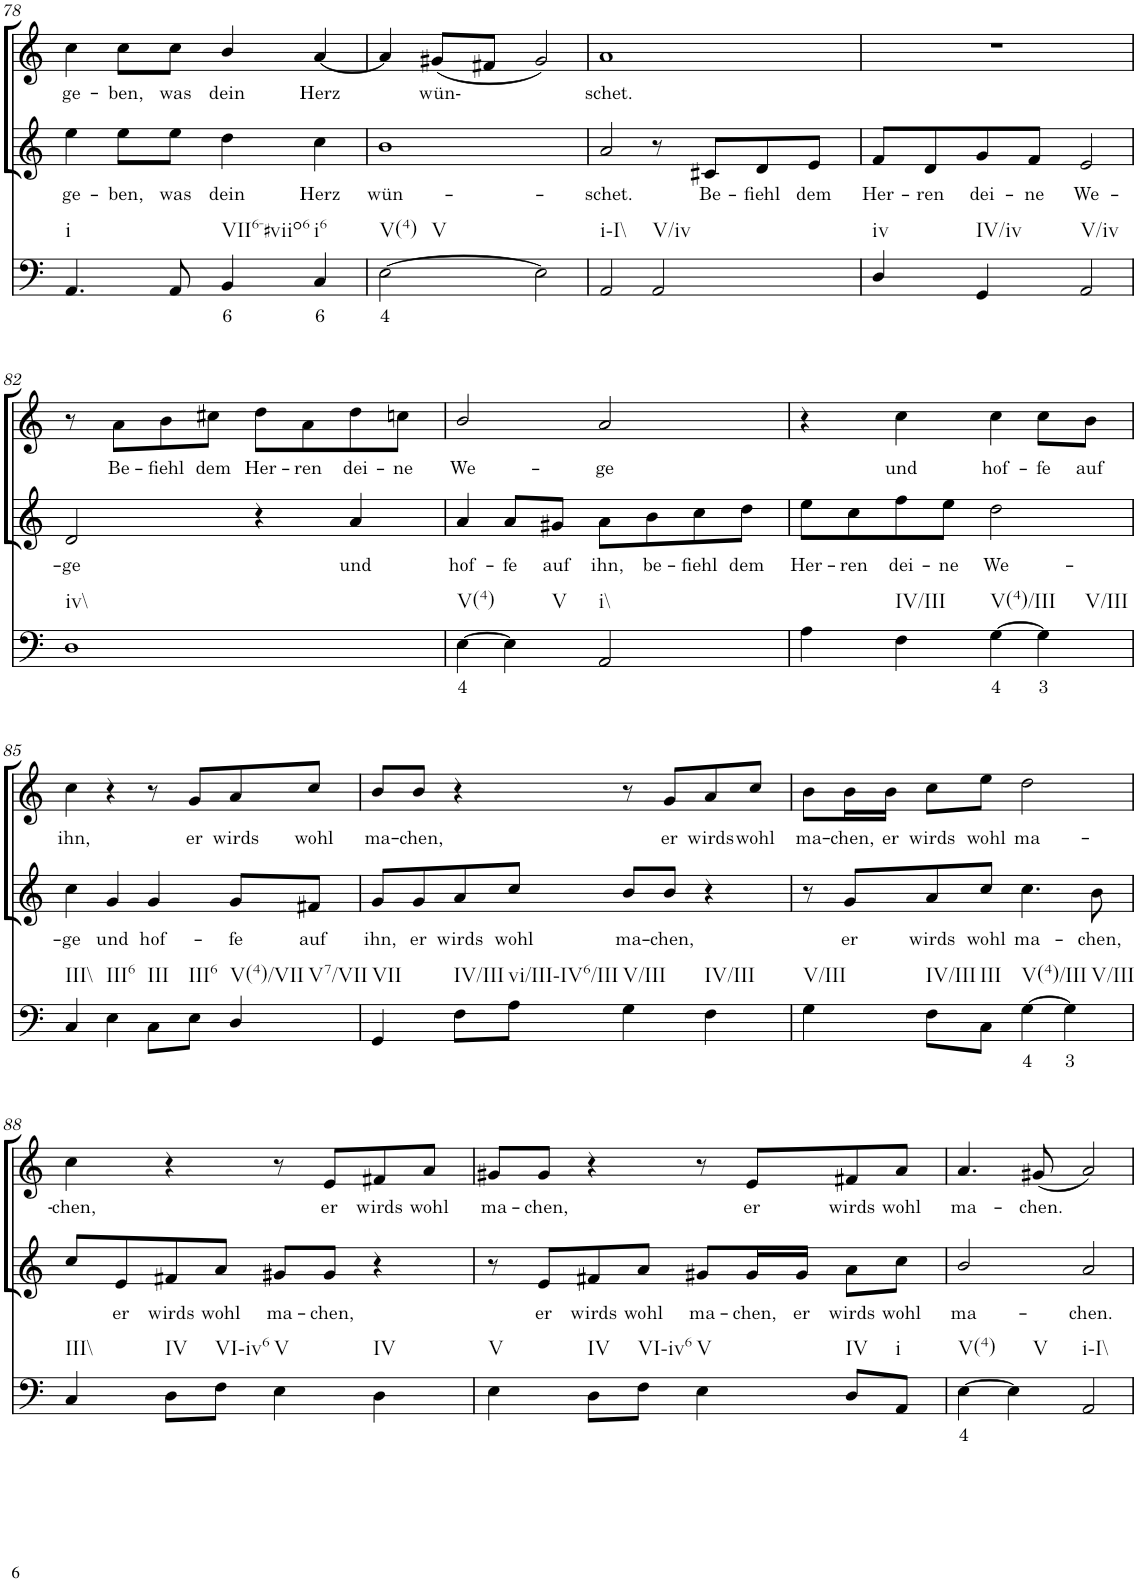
**kern	**text	**kern	**text	**kern	**text
*part3	*part3	*part2	*part2	*part1	*part1
*staff3	*staff3	*staff2	*staff2	*staff1	*staff1
*I"Continuo	*	*I"Soprano II	*	*I"Soprano I	*
!!LO:PB:g=z
*clefF4	*	*clefG2	*	*clefG2	*
*k[]	*	*k[]	*	*k[]	*
*M4/4	*	*M4/4	*	*M4/4	*
=78	=78	=78	=78	=78	=78
!LO:TX:b:t=i	!	!	!	!	!
!	!	!	!LO:LY:b	!	!LO:LY:b
4.AA/	.	4ee\	ge-	4cc\	ge-
!	!	!	!LO:LY:b	!	!LO:LY:b
.	.	8ee\L	ben,	8cc\L	ben,
!	!	!	!LO:LY:b	!	!LO:LY:b
8AA/	.	8ee\J	was	8cc\J	was
!LO:TX:b:t=VII6-#viio6	!	!	!	!	!
!	!LO:LY:b	!	!LO:LY:b	!	!LO:LY:b
4BB/	6	4dd\	dein	4b/	dein
!LO:TX:b:t=i6	!	!	!	!	!
!	!LO:LY:b	!	!LO:LY:b	!	!LO:LY:b
4C/	6	4cc\	Herz	[4a/	Herz
=79	=79	=79	=79	=79	=79
!LO:TX:b:t=V(4)	!	!	!	!	!
!LO:TX:b:t=V	!	!	!	!	!
!	!LO:LY:b	!	!LO:LY:b	!	!
[2E\	4	1b	wün-	4a/]	.
!	!	!	!	!	!LO:LY:b
.	.	.	.	(8g#X/L	wün-
.	.	.	.	8f#X/J	.
2E\]	.	.	.	2g#/)	.
=80	=80	=80	=80	=80	=80
!LO:TX:b:t=i\\-I\\	!	!	!	!	!
!	!	!	!LO:LY:b	!	!LO:LY:b
2AA/	.	2a/	schet.	1a	schet.
!LO:TX:b:t=V/iv	!	!	!	!	!
2AA/	.	8r	.	.	.
!	!	!	!LO:LY:b	!	!
.	.	8c#X/L	Be-	.	.
!	!	!	!LO:LY:b	!	!
.	.	8d/	fiehl	.	.
!	!	!	!LO:LY:b	!	!
.	.	8e/J	dem	.	.
=81	=81	=81	=81	=81	=81
!LO:TX:b:t=iv	!	!	!	!	!
!	!	!	!LO:LY:b	!	!
4D/	.	8f/L	Her-	1r	.
!	!	!	!LO:LY:b	!	!
.	.	8d/	ren	.	.
!LO:TX:b:t=IV/iv	!	!	!	!	!
!	!	!	!LO:LY:b	!	!
4GG/	.	8g/	dei-	.	.
!	!	!	!LO:LY:b	!	!
.	.	8f/J	ne	.	.
!LO:TX:b:t=V/iv	!	!	!	!	!
!	!	!	!LO:LY:b	!	!
2AA/	.	2e/	We-	.	.
!!LO:LB:g=z
=82	=82	=82	=82	=82	=82
!LO:TX:b:t=iv\\	!	!	!	!	!
!	!	!	!LO:LY:b	!	!
1D	.	2d/	ge	8r	.
!	!	!	!	!	!LO:LY:b
.	.	.	.	8a\L	Be-
!	!	!	!	!	!LO:LY:b
.	.	.	.	8b\	fiehl
!	!	!	!	!	!LO:LY:b
.	.	.	.	8cc#X\J	dem
!	!	!	!	!	!LO:LY:b
.	.	4r	.	8dd\L	Her-
!	!	!	!	!	!LO:LY:b
.	.	.	.	8a\	ren
!	!	!	!LO:LY:b	!	!LO:LY:b
.	.	4a/	und	8dd\	dei-
!	!	!	!	!	!LO:LY:b
.	.	.	.	8ccn\J	ne
=83	=83	=83	=83	=83	=83
!LO:TX:b:t=V(4)	!	!	!	!	!
!	!LO:LY:b	!	!LO:LY:b	!	!LO:LY:b
[4E\	4	4a/	hof-	2b/	We-
!LO:TX:b:t=V	!	!	!	!	!
!	!	!	!LO:LY:b	!	!
4E\]	.	8a/L	fe	.	.
!	!	!	!LO:LY:b	!	!
.	.	8g#X/J	auf	.	.
!LO:TX:b:t=i\\	!	!	!	!	!
!	!	!	!LO:LY:b	!	!LO:LY:b
2AA/	.	8a\L	ihn,	2a/	ge
!	!	!	!LO:LY:b	!	!
.	.	8b\	be-	.	.
!	!	!	!LO:LY:b	!	!
.	.	8cc\	fiehl	.	.
!	!	!	!LO:LY:b	!	!
.	.	8dd\J	dem	.	.
=84	=84	=84	=84	=84	=84
!	!	!	!LO:LY:b	!	!
4A\	.	8ee\L	Her-	4r	.
!	!	!	!LO:LY:b	!	!
.	.	8cc\	ren	.	.
!LO:TX:b:t=IV/III	!	!	!	!	!
!	!	!	!LO:LY:b	!	!LO:LY:b
4F\	.	8ff\	dei-	4cc\	und
!	!	!	!LO:LY:b	!	!
.	.	8ee\J	ne	.	.
!LO:TX:b:t=V(4)/III	!	!	!	!	!
!	!LO:LY:b	!	!LO:LY:b	!	!LO:LY:b
[4G\	4	2dd\	We-	4cc\	hof-
!LO:TX:b:t=V/III	!	!	!	!	!
!	!LO:LY:b	!	!	!	!LO:LY:b
4G\]	3	.	.	8cc\L	fe
!	!	!	!	!	!LO:LY:b
.	.	.	.	8b\J	auf
!!LO:LB:g=z
=85	=85	=85	=85	=85	=85
!LO:TX:b:t=III\\	!	!	!	!	!
!	!	!	!LO:LY:b	!	!LO:LY:b
4C/	.	4cc\	ge	4cc\	ihn,
!LO:TX:b:t=III6	!	!	!	!	!
!	!	!	!LO:LY:b	!	!
4E\	.	4g/	und	4r	.
!LO:TX:b:t=III	!	!	!	!	!
!	!	!	!LO:LY:b	!	!
8C\L	.	4g/	hof-	8r	.
!LO:TX:b:t=III6	!	!	!	!	!
!	!	!	!	!	!LO:LY:b
8E\J	.	.	.	8g/L	er
!LO:TX:b:t=V(4)/VII	!	!	!	!	!
!LO:TX:b:t=V7/VII	!	!	!	!	!
!	!	!	!LO:LY:b	!	!LO:LY:b
4D/	.	8g/L	fe	8a/	wirds
!	!	!	!LO:LY:b	!	!LO:LY:b
.	.	8f#X/J	auf	8cc/J	wohl
=86	=86	=86	=86	=86	=86
!LO:TX:b:t=VII	!	!	!	!	!
!	!	!	!LO:LY:b	!	!LO:LY:b
4GG/	.	8g/L	ihn,	8b/L	ma-
!	!	!	!LO:LY:b	!	!LO:LY:b
.	.	8g/	er	8b/J	chen,
!LO:TX:b:t=IV/III	!	!	!	!	!
!	!	!	!LO:LY:b	!	!
8F\L	.	8a/	wirds	4r	.
!LO:TX:b:t=vi/III-IV6/III	!	!	!	!	!
!	!	!	!LO:LY:b	!	!
8A\J	.	8cc/J	wohl	.	.
!LO:TX:b:t=V/III	!	!	!	!	!
!	!	!	!LO:LY:b	!	!
4G\	.	8b/L	ma-	8r	.
!	!	!	!LO:LY:b	!	!LO:LY:b
.	.	8b/J	chen,	8g/L	er
!LO:TX:b:t=IV/III	!	!	!	!	!
!	!	!	!	!	!LO:LY:b
4F\	.	4r	.	8a/	wirds
!	!	!	!	!	!LO:LY:b
.	.	.	.	8cc/J	wohl
=87	=87	=87	=87	=87	=87
!LO:TX:b:t=V/III	!	!	!	!	!
!	!	!	!	!	!LO:LY:b
4G\	.	8r	.	8b\L	ma-
!	!	!	!LO:LY:b	!	!LO:LY:b
.	.	8g/L	er	16b\L	chen,
!	!	!	!	!	!LO:LY:b
.	.	.	.	16b\JJ	er
!LO:TX:b:t=IV/III	!	!	!	!	!
!	!	!	!LO:LY:b	!	!LO:LY:b
8F\L	.	8a/	wirds	8cc\L	wirds
!LO:TX:b:t=III	!	!	!	!	!
!	!	!	!LO:LY:b	!	!LO:LY:b
8C\J	.	8cc/J	wohl	8ee\J	wohl
!LO:TX:b:t=V(4)/III	!	!	!	!	!
!	!LO:LY:b	!	!LO:LY:b	!	!LO:LY:b
[4G\	4	4.cc\	ma-	2dd\	ma-
!LO:TX:b:t=V/III	!	!	!	!	!
!	!LO:LY:b	!	!	!	!
4G\]	3	.	.	.	.
!	!	!	!LO:LY:b	!	!
.	.	8b\	chen,	.	.
!!LO:LB:g=z
=88	=88	=88	=88	=88	=88
!LO:TX:b:t=III\\	!	!	!	!	!
!	!	!	!	!	!LO:LY:b
4C/	.	8cc/L	.	4cc\	chen,
!	!	!	!LO:LY:b	!	!
.	.	8e/	er	.	.
!LO:TX:b:t=IV	!	!	!	!	!
!	!	!	!LO:LY:b	!	!
8D\L	.	8f#X/	wirds	4r	.
!LO:TX:b:t=VI-iv6	!	!	!	!	!
!	!	!	!LO:LY:b	!	!
8F\J	.	8a/J	wohl	.	.
!LO:TX:b:t=V	!	!	!	!	!
!	!	!	!LO:LY:b	!	!
4E\	.	8g#X/L	ma-	8r	.
!	!	!	!LO:LY:b	!	!LO:LY:b
.	.	8g#/J	chen,	8e/L	er
!LO:TX:b:t=IV	!	!	!	!	!
!	!	!	!	!	!LO:LY:b
4D\	.	4r	.	8f#X/	wirds
!	!	!	!	!	!LO:LY:b
.	.	.	.	8a/J	wohl
=89	=89	=89	=89	=89	=89
!LO:TX:b:t=V	!	!	!	!	!
!	!	!	!	!	!LO:LY:b
4E\	.	8r	.	8g#X/L	ma-
!	!	!	!LO:LY:b	!	!LO:LY:b
.	.	8e/L	er	8g#/J	chen,
!LO:TX:b:t=IV	!	!	!	!	!
!	!	!	!LO:LY:b	!	!
8D\L	.	8f#X/	wirds	4r	.
!LO:TX:b:t=VI-iv6	!	!	!	!	!
!	!	!	!LO:LY:b	!	!
8F\J	.	8a/J	wohl	.	.
!LO:TX:b:t=V	!	!	!	!	!
!	!	!	!LO:LY:b	!	!
4E\	.	8g#X/L	ma-	8r	.
!	!	!	!LO:LY:b	!	!LO:LY:b
.	.	16g#/L	chen,	8e/L	er
!	!	!	!LO:LY:b	!	!
.	.	16g#/JJ	er	.	.
!LO:TX:b:t=IV	!	!	!	!	!
!	!	!	!LO:LY:b	!	!LO:LY:b
8D/L	.	8a\L	wirds	8f#X/	wirds
!LO:TX:b:t=i	!	!	!	!	!
!	!	!	!LO:LY:b	!	!LO:LY:b
8AA/J	.	8cc\J	wohl	8a/J	wohl
=90	=90	=90	=90	=90	=90
!LO:TX:b:t=V(4)	!	!	!	!	!
!	!LO:LY:b	!	!LO:LY:b	!	!LO:LY:b
[4E\	4	2b/	ma-	4.a/	ma-
!LO:TX:b:t=V	!	!	!	!	!
4E\]	.	.	.	.	.
!	!	!	!	!	!LO:LY:b
.	.	.	.	(8g#X/	chen.
!LO:TX:b:t=i\\-I\\	!	!	!	!	!
!	!	!	!LO:LY:b	!	!
2AA/	.	2a/	chen.	2a/)	.
=	=	=	=	=	=
*-	*-	*-	*-	*-	*-
